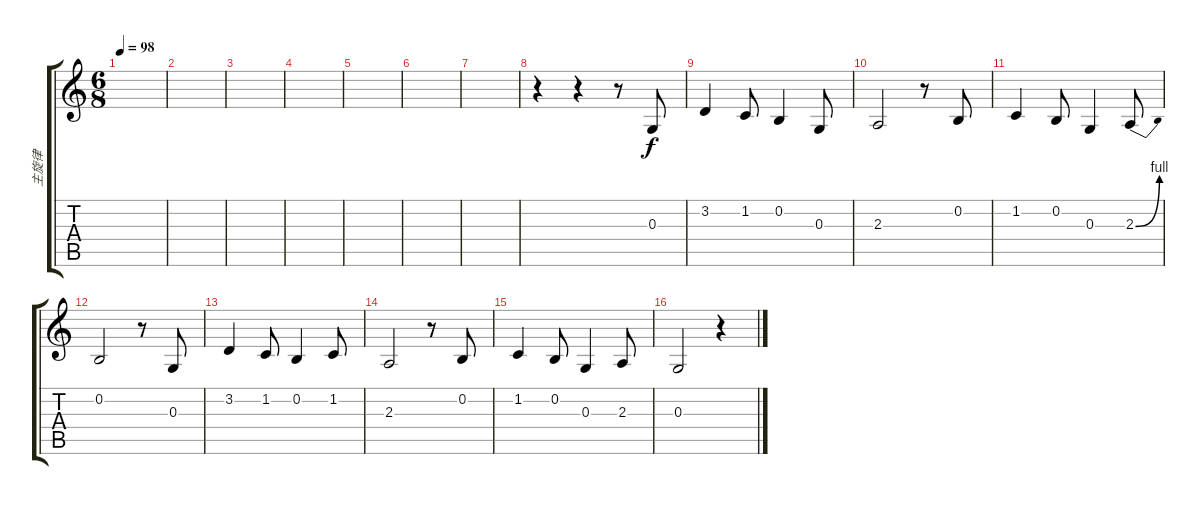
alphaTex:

\track ("主旋律" "主旋律") {instrument synthbrass1}
\staff {score tabs}
\tuning (E4 B3 G3 D3 A2 E2) {hide}
\ts (6 8)
\tempo 98
\clef g2
\ks c
|
|
|
|
|
|
|
r.4 r.4 r.8 0.3.8 |
3.2.4 1.2.8 0.2.4 0.3.8 |
2.3.2 r.8 0.2.8 |
1.2.4 0.2.8 0.3.4 2.3{be (bend 0 0 60 4)}.8 |
0.2.2 r.8 0.3.8 |
3.2.4 1.2.8 0.2.4 1.2.8 |
2.3.2 r.8 0.2.8 |
1.2.4 0.2.8 0.3.4 2.3.8 |
0.3.2 r.4
